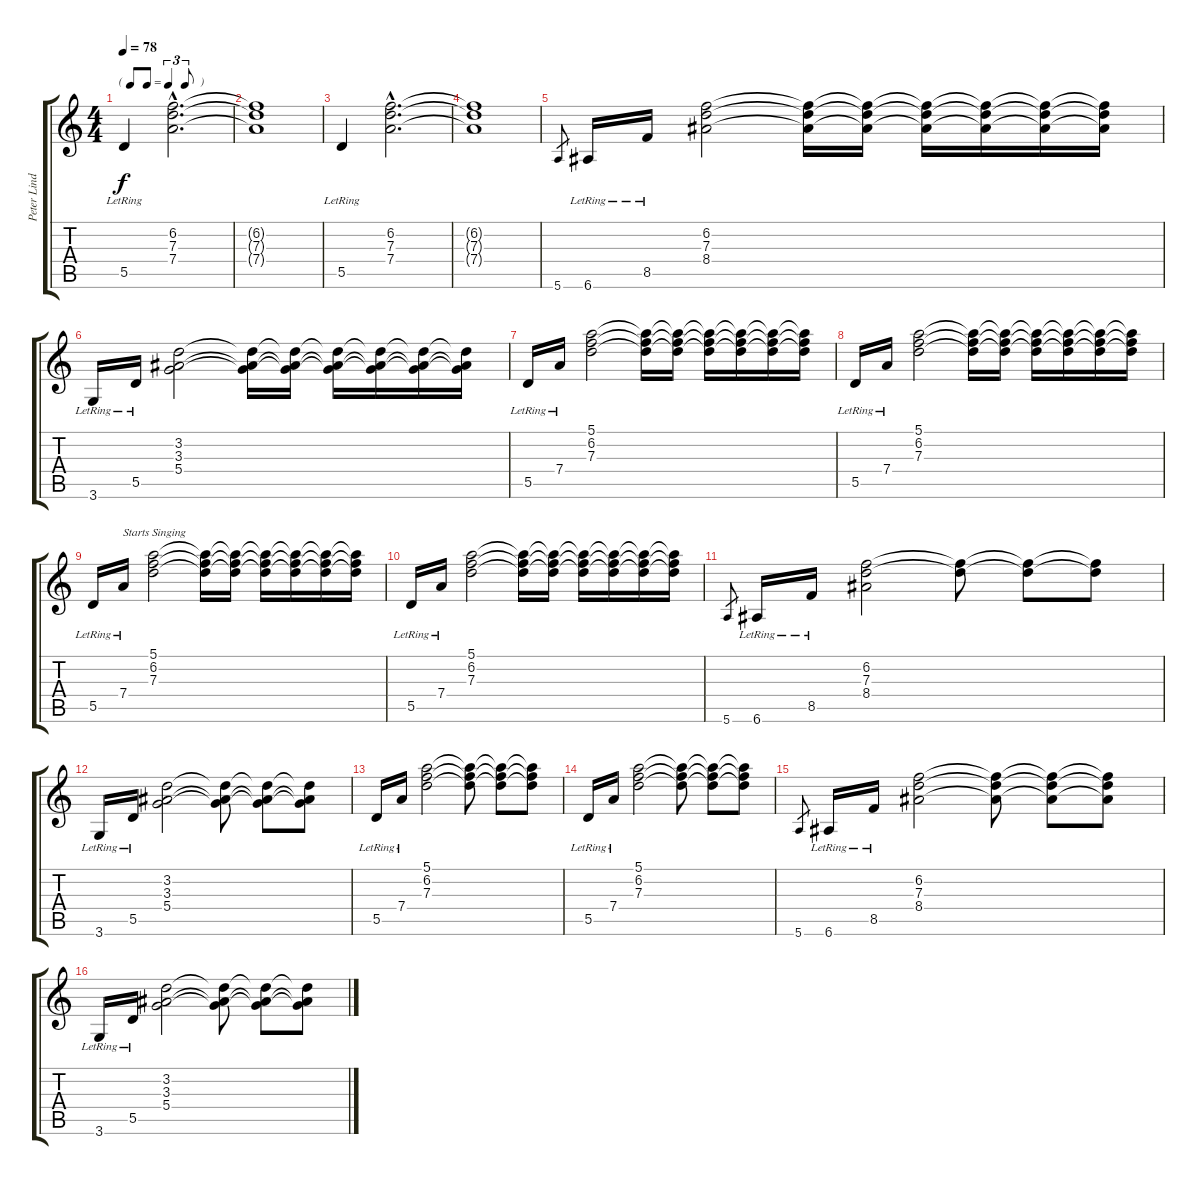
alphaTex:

\track ("Peter Lindgren - Rhythem Guitar" "Peter Lind") {instrument acousticguitarsteel}
\staff {score tabs}
\tuning (E4 B3 G3 D3 A2 E2) {hide}
\ts (4 4)
\tf triplet8th
\tempo 78
\clef g2
\ks c
5.5{lr}.4{dy f} (6.2{hac} 7.3{hac} 7.4{hac}).2{d} |
(6.2{t} 7.3{t} 7.4{t}).1 |
5.5{lr}.4 (6.2{hac} 7.3{hac} 7.4{hac}).2{d} |
(6.2{t} 7.3{t} 7.4{t}).1 |
5.6.8{gr} 6.6{lr}.16 8.5{lr}.16 (6.2 7.3 8.4).2 (6.2{t} 7.3{t} 8.4{t}).16 (6.2{t} 7.3{t} 8.4{t}).16 (6.2{t} 7.3{t} 8.4{t}).16 (6.2{t} 7.3{t} 8.4{t}).16 (6.2{t} 7.3{t} 8.4{t}).16 (6.2{t} 7.3{t} 8.4{t}).16 |
3.6{lr}.16 5.5{lr}.16 (3.2 3.3 5.4).2 (3.2{t} 3.3{t} 5.4{t}).16 (3.2{t} 3.3{t} 5.4{t}).16 (3.2{t} 3.3{t} 5.4{t}).16 (3.2{t} 3.3{t} 5.4{t}).16 (3.2{t} 3.3{t} 5.4{t}).16 (3.2{t} 3.3{t} 5.4{t}).16 |
5.5{lr}.16 7.4{lr}.16 (5.1 6.2 7.3).2 (5.1{t} 6.2{t} 7.3{t}).16 (5.1{t} 6.2{t} 7.3{t}).16 (5.1{t} 6.2{t} 7.3{t}).16 (5.1{t} 6.2{t} 7.3{t}).16 (5.1{t} 6.2{t} 7.3{t}).16 (5.1{t} 6.2{t} 7.3{t}).16 |
5.5{lr}.16 7.4{lr}.16 (5.1 6.2 7.3).2 (5.1{t} 6.2{t} 7.3{t}).16 (5.1{t} 6.2{t} 7.3{t}).16 (5.1{t} 6.2{t} 7.3{t}).16 (5.1{t} 6.2{t} 7.3{t}).16 (5.1{t} 6.2{t} 7.3{t}).16 (5.1{t} 6.2{t} 7.3{t}).16 |
5.5{lr}.16 7.4{lr}.16{txt "Starts Singing"} (5.1 6.2 7.3).2 (5.1{t} 6.2{t} 7.3{t}).16 (5.1{t} 6.2{t} 7.3{t}).16 (5.1{t} 6.2{t} 7.3{t}).16 (5.1{t} 6.2{t} 7.3{t}).16 (5.1{t} 6.2{t} 7.3{t}).16 (5.1{t} 6.2{t} 7.3{t}).16 |
5.5{lr}.16 7.4{lr}.16 (5.1 6.2 7.3).2 (5.1{t} 6.2{t} 7.3{t}).16 (5.1{t} 6.2{t} 7.3{t}).16 (5.1{t} 6.2{t} 7.3{t}).16 (5.1{t} 6.2{t} 7.3{t}).16 (5.1{t} 6.2{t} 7.3{t}).16 (5.1{t} 6.2{t} 7.3{t}).16 |
5.6.8{gr} 6.6{lr}.16 8.5{lr}.16 (6.2 7.3 8.4).2 (6.2{t} 7.3{t}).8 (6.2{t} 7.3{t}).8 (6.2{t} 7.3{t}).8 |
3.6{lr}.16 5.5{lr}.16 (3.2 3.3 5.4).2 (3.2{t} 3.3{t} 5.4{t}).8 (3.2{t} 3.3{t} 5.4{t}).8 (3.2{t} 3.3{t} 5.4{t}).8 |
5.5{lr}.16 7.4{lr}.16 (5.1 6.2 7.3).2 (5.1{t} 6.2{t} 7.3{t}).8 (5.1{t} 6.2{t} 7.3{t}).8 (5.1{t} 6.2{t} 7.3{t}).8 |
5.5{lr}.16 7.4{lr}.16 (5.1 6.2 7.3).2 (5.1{t} 6.2{t} 7.3{t}).8 (5.1{t} 6.2{t} 7.3{t}).8 (5.1{t} 6.2{t} 7.3{t}).8 |
5.6.8{gr} 6.6{lr}.16 8.5{lr}.16 (6.2 7.3 8.4).2 (6.2{t} 7.3{t} 8.4{t}).8 (6.2{t} 7.3{t} 8.4{t}).8 (6.2{t} 7.3{t} 8.4{t}).8 |
3.6{lr}.16 5.5{lr}.16 (3.2 3.3 5.4).2 (3.2{t} 3.3{t} 5.4{t}).8 (3.2{t} 3.3{t} 5.4{t}).8 (3.2{t} 3.3{t} 5.4{t}).8
